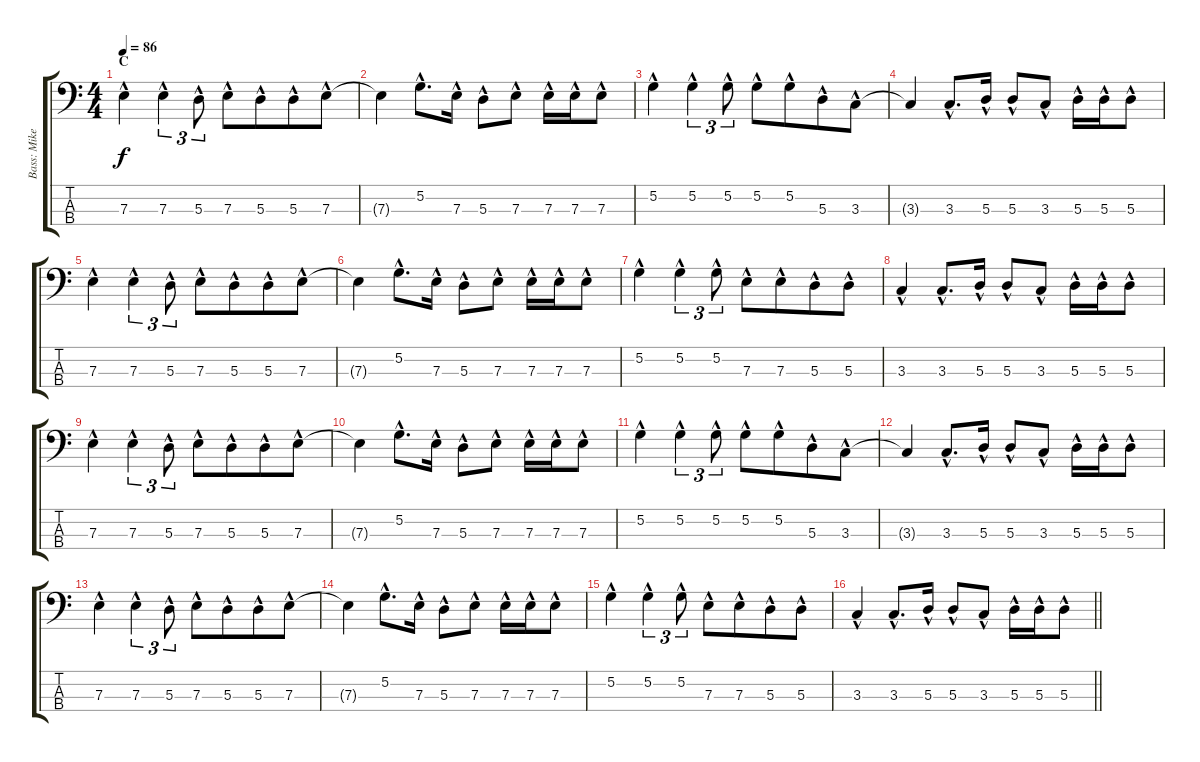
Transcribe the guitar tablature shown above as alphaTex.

\track ("Bass: Mike" "Bass: Mike") {instrument electricbassfinger}
\staff {score tabs}
\tuning (G2 D2 A1 E1) {hide}
\ts (4 4)
\section ("" "C")
\tempo 86
\clef f4
\ks c
7.3{hac}.4{dy f} 7.3{hac}.4{tu (3 2)} 5.3{hac}.8{tu (3 2)} 7.3{hac}.8 5.3{hac}.8{beam merge} 5.3{hac}.8 7.3{hac}.8 |
7.3{t}.4 5.2{hac}.8{d} 7.3{hac}.16 5.3{hac}.8 7.3{hac}.8 7.3{hac}.16 7.3{hac}.16 7.3{hac}.8 |
5.2{hac}.4 5.2{hac}.4{tu (3 2)} 5.2{hac}.8{tu (3 2)} 5.2{hac}.8 5.2{hac}.8{beam merge} 5.3{hac}.8 3.3{hac}.8 |
3.3{t}.4 3.3{hac}.8{d} 5.3{hac}.16 5.3{hac}.8 3.3{hac}.8 5.3{hac}.16 5.3{hac}.16 5.3{hac}.8 |
7.3{hac}.4 7.3{hac}.4{tu (3 2)} 5.3{hac}.8{tu (3 2)} 7.3{hac}.8 5.3{hac}.8{beam merge} 5.3{hac}.8 7.3{hac}.8 |
7.3{t}.4 5.2{hac}.8{d} 7.3{hac}.16 5.3{hac}.8 7.3{hac}.8 7.3{hac}.16 7.3{hac}.16 7.3{hac}.8 |
5.2{hac}.4 5.2{hac}.4{tu (3 2)} 5.2{hac}.8{tu (3 2)} 7.3{hac}.8 7.3{hac}.8{beam merge} 5.3{hac}.8 5.3{hac}.8 |
3.3{hac}.4 3.3{hac}.8{d} 5.3{hac}.16 5.3{hac}.8 3.3{hac}.8 5.3{hac}.16 5.3{hac}.16 5.3{hac}.8 |
7.3{hac}.4 7.3{hac}.4{tu (3 2)} 5.3{hac}.8{tu (3 2)} 7.3{hac}.8 5.3{hac}.8{beam merge} 5.3{hac}.8 7.3{hac}.8 |
7.3{t}.4 5.2{hac}.8{d} 7.3{hac}.16 5.3{hac}.8 7.3{hac}.8 7.3{hac}.16 7.3{hac}.16 7.3{hac}.8 |
5.2{hac}.4 5.2{hac}.4{tu (3 2)} 5.2{hac}.8{tu (3 2)} 5.2{hac}.8 5.2{hac}.8{beam merge} 5.3{hac}.8 3.3{hac}.8 |
3.3{t}.4 3.3{hac}.8{d} 5.3{hac}.16 5.3{hac}.8 3.3{hac}.8 5.3{hac}.16 5.3{hac}.16 5.3{hac}.8 |
7.3{hac}.4 7.3{hac}.4{tu (3 2)} 5.3{hac}.8{tu (3 2)} 7.3{hac}.8 5.3{hac}.8{beam merge} 5.3{hac}.8 7.3{hac}.8 |
7.3{t}.4 5.2{hac}.8{d} 7.3{hac}.16 5.3{hac}.8 7.3{hac}.8 7.3{hac}.16 7.3{hac}.16 7.3{hac}.8 |
5.2{hac}.4 5.2{hac}.4{tu (3 2)} 5.2{hac}.8{tu (3 2)} 7.3{hac}.8 7.3{hac}.8{beam merge} 5.3{hac}.8 5.3{hac}.8 |
\barLineRight lightlight
3.3{hac}.4 3.3{hac}.8{d} 5.3{hac}.16 5.3{hac}.8 3.3{hac}.8 5.3{hac}.16 5.3{hac}.16 5.3{hac}.8
